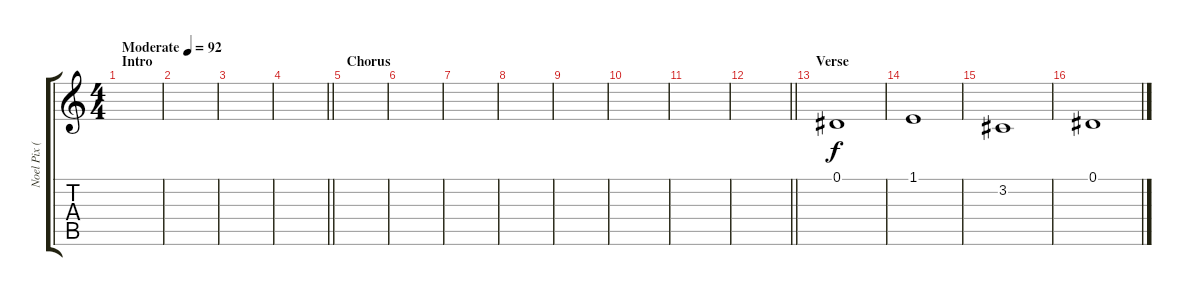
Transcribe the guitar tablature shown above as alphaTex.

\track ("Noel Pix ( Keyboard 2 )" "Noel Pix (") {instrument synthstrings2}
\staff {score tabs}
\tuning (Eb4 Bb3 Gb3 Db3 Ab2 Db2) {hide}
\ts (4 4)
\section ("" "Intro")
\tempo (92 "Moderate")
\clef g2
\ks c
|
|
|
\barLineRight lightlight
|
\section ("" "Chorus")
|
|
|
|
|
|
|
\barLineRight lightlight
|
\section ("" "Verse")
0.1.1 |
1.1.1 |
3.2.1 |
0.1.1
